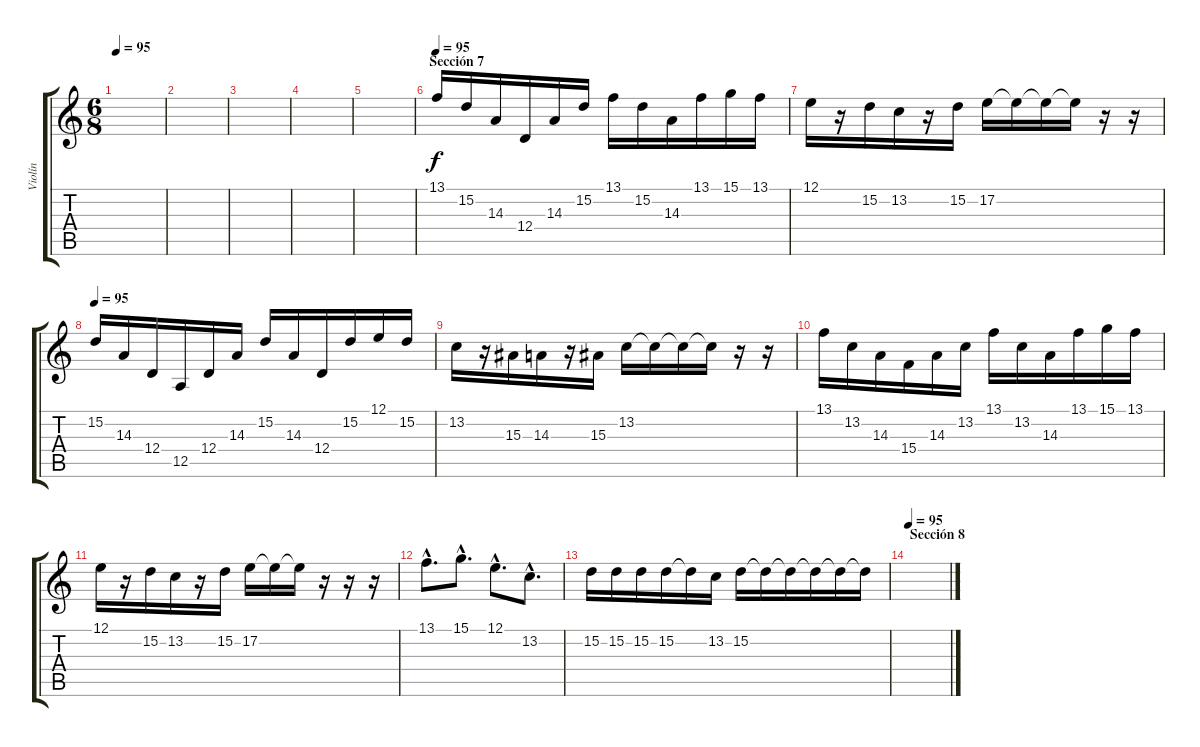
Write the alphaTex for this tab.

\track ("Violín" "Violín") {instrument violin}
\staff {score tabs}
\tuning (E4 B3 G3 D3 A2 E2) {hide}
\ts (6 8)
\tempo 95
\clef g2
\ks c
|
|
|
|
|
\section ("" "Sección 7")
\tempo 95
13.1.16{volume 10} 15.2.16 14.3.16 12.4.16 14.3.16 15.2.16 13.1.16 15.2.16 14.3.16 13.1.16 15.1.16 13.1.16 |
12.1.16 r.16 15.2.16 13.2.16 r.16 15.2.16 17.2.16 17.2{t}.16 17.2{t}.16 17.2{t}.16 r.16 r.16 |
\tempo 95
15.2.16 14.3.16 12.4.16 12.5.16 12.4.16 14.3.16 15.2.16 14.3.16 12.4.16 15.2.16 12.1.16 15.2.16 |
13.2.16 r.16 15.3.16 14.3.16 r.16 15.3.16 13.2.16 13.2{t}.16 13.2{t}.16 13.2{t}.16 r.16 r.16 |
13.1.16 13.2.16 14.3.16 15.4.16 14.3.16 13.2.16 13.1.16 13.2.16 14.3.16 13.1.16 15.1.16 13.1.16 |
12.1.16 r.16 15.2.16 13.2.16 r.16 15.2.16 17.2.16 17.2{t}.16 17.2{t}.16 r.16 r.16 r.16 |
13.1{hac}.8{d volume 16} 15.1{hac}.8{d} 12.1{hac}.8{d} 13.2{hac}.8{d} |
15.2.16 15.2.16 15.2.16 15.2.16 15.2{t}.16 13.2.16 15.2.16 15.2{t}.16 15.2{t}.16 15.2{t}.16 15.2{t}.16 15.2{t}.16 |
\section ("" "Sección 8")
\tempo 95
